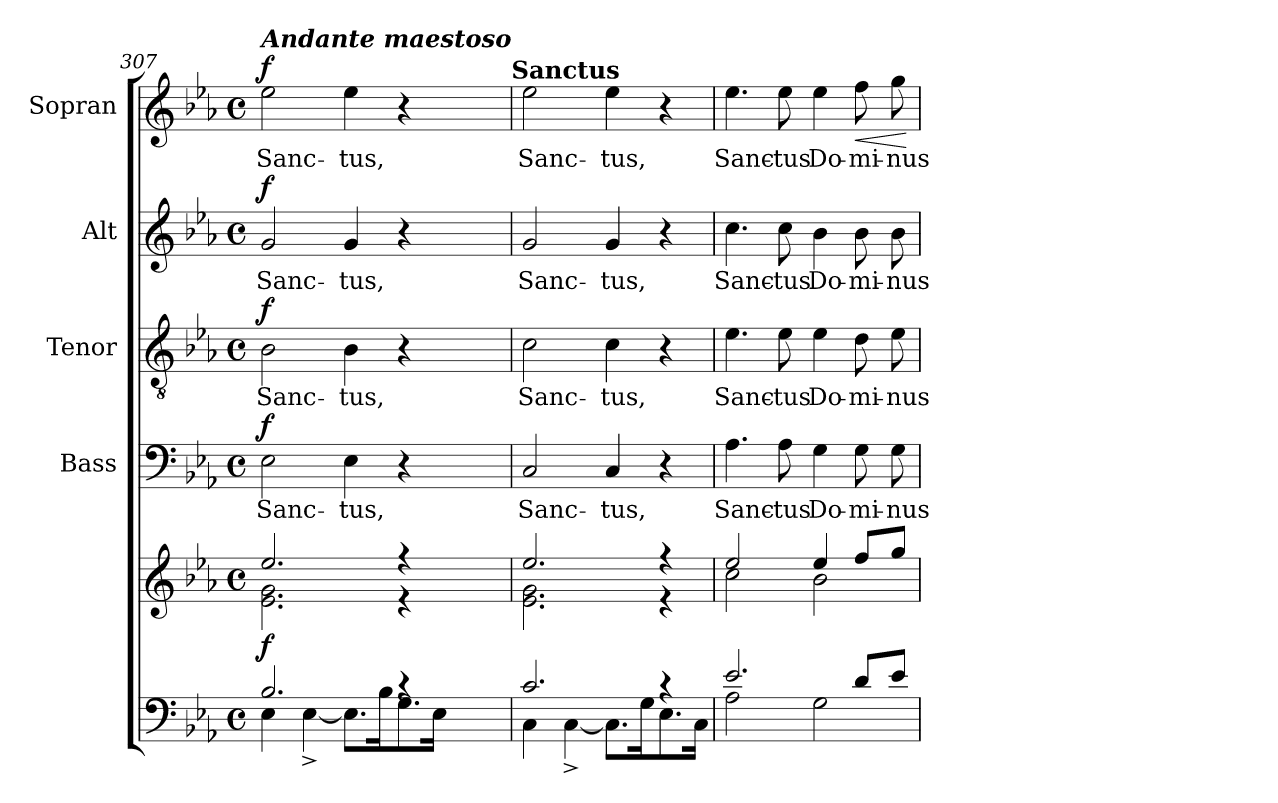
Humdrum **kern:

**kern	**kern	**dynam	**kern	**text	**dynam	**kern	**text	**dynam	**kern	**text	**dynam	**kern	**text	**dynam
*part5	*part5	*part5	*part4	*part4	*part4	*part3	*part3	*part3	*part2	*part2	*part2	*part1	*part1	*part1
*staff6	*staff5	*staff5/6	*staff4	*staff4	*staff4	*staff3	*staff3	*staff3	*staff2	*staff2	*staff2	*staff1	*staff1	*staff1
*	*	*	*I"Bass	*	*	*I"Tenor	*	*	*I"Alt	*	*	*I"Sopran	*	*
*	*	*	*I'B.	*	*	*I'T.	*	*	*I'A.	*	*	*I'S.	*	*
!!LO:PB:g=z
*clefF4	*clefG2	*	*clefF4	*	*	*clefGv2	*	*	*clefG2	*	*	*clefG2	*	*
*k[b-e-a-]	*k[b-e-a-]	*	*k[b-e-a-]	*	*	*k[b-e-a-]	*	*	*k[b-e-a-]	*	*	*k[b-e-a-]	*	*
*E-:	*E-:	*	*E-:	*	*	*E-:	*	*	*E-:	*	*	*E-:	*	*
*M4/4	*M4/4	*	*M4/4	*	*	*M4/4	*	*	*M4/4	*	*	*M4/4	*	*
*met(c)	*met(c)	*	*met(c)	*	*	*met(c)	*	*	*met(c)	*	*	*met(c)	*	*
=307	=307	=307	=307	=307	=307	=307	=307	=307	=307	=307	=307	=307	=307	=307
*^	*^	*	*	*	*	*	*	*	*	*	*	*	*	*
!	!	!	!	!	!	!	!	!	!	!	!	!	!	!LO:TX:a:Bi:t=Andante maestoso	!	!
!	!	!	!	!LO:DY:b	!	!LO:LY:b	!LO:DY:a	!	!LO:LY:b	!LO:DY:a	!	!LO:LY:b	!LO:DY:a	!	!LO:LY:b	!LO:DY:a
2.B-/	4E-\	2.ee-/	2.e-\ 2.g\	f	2E-\	Sanc-	f	2B-\	Sanc-	f	2g/	Sanc-	f	2ee-\	Sanc-	f
.	[<4E-^>\	.	.	.	.	.	.	.	.	.	.	.	.	.	.	.
!	!	!	!	!	!	!LO:LY:b	!	!	!LO:LY:b	!	!	!LO:LY:b	!	!	!LO:LY:b	!
.	8.E-\L]	.	.	.	4E-\	-tus,	.	4B-\	-tus,	.	4g/	-tus,	.	4ee-\	-tus,	.
.	16B-\k	.	.	.	.	.	.	.	.	.	.	.	.	.	.	.
4rc	8.G\	4r	4r	.	4r	.	.	4r	.	.	4r	.	.	4r	.	.
.	16E-\Jk	.	.	.	.	.	.	.	.	.	.	.	.	.	.	.
4...ryy	4...ryy	4...ryy	4...ryy	.	4...ryy	.	.	4...ryy	.	.	4...ryy	.	.	4...ryy	.	.
!	!	!	!	!	!	!	!	!	!	!	!	!	!	!LO:TX:a:B:t=Sanctus	!	!
=308	=308	=308	=308	=308	=308	=308	=308	=308	=308	=308	=308	=308	=308	=308	=308	=308
!	!	!	!	!	!	!LO:LY:b	!	!	!LO:LY:b	!	!	!LO:LY:b	!	!	!LO:LY:b	!
2.c/	4C\	2.ee-/	2.e-\ 2.g\	.	2C/	Sanc-	.	2c\	Sanc-	.	2g/	Sanc-	.	2ee-\	Sanc-	.
.	[<4C^>\	.	.	.	.	.	.	.	.	.	.	.	.	.	.	.
!	!	!	!	!	!	!LO:LY:b	!	!	!LO:LY:b	!	!	!LO:LY:b	!	!	!LO:LY:b	!
.	8.C\L]	.	.	.	4C/	-tus,	.	4c\	-tus,	.	4g/	-tus,	.	4ee-\	-tus,	.
.	16G\k	.	.	.	.	.	.	.	.	.	.	.	.	.	.	.
4rc	8.E-\	4r	4r	.	4r	.	.	4r	.	.	4r	.	.	4r	.	.
.	16C\Jk	.	.	.	.	.	.	.	.	.	.	.	.	.	.	.
=309	=309	=309	=309	=309	=309	=309	=309	=309	=309	=309	=309	=309	=309	=309	=309	=309
!	!	!	!	!	!	!LO:LY:b	!	!	!LO:LY:b	!	!	!LO:LY:b	!	!	!LO:LY:b	!
2.e-/	2A-\	2ee-/	2cc\	.	4.A-\	Sanc-	.	4.e-\	Sanc-	.	4.cc\	Sanc-	.	4.ee-\	Sanc-	.
!	!	!	!	!	!	!LO:LY:b	!	!	!LO:LY:b	!	!	!LO:LY:b	!	!	!LO:LY:b	!
.	.	.	.	.	8A-\	-tus	.	8e-\	-tus	.	8cc\	-tus	.	8ee-\	-tus	.
!	!	!	!	!	!	!LO:LY:b	!	!	!LO:LY:b	!	!	!LO:LY:b	!	!	!LO:LY:b	!
.	2G\	4ee-/	2b-\	.	4G\	Do-	.	4e-\	Do-	.	4b-\	Do-	.	4ee-\	Do-	.
!	!	!	!	!	!	!LO:LY:b	!	!	!LO:LY:b	!	!	!LO:LY:b	!	!	!LO:LY:b	!LO:HP:b
8d/L	.	8ff/L	.	.	8G\	-mi-	.	8d\	-mi-	.	8b-\	-mi-	.	8ff\	-mi-	<
!	!	!	!	!	!	!LO:LY:b	!	!	!LO:LY:b	!	!	!LO:LY:b	!	!	!LO:LY:b	!
8e-/J	.	8gg/J	.	.	8G\	-nus	.	8e-\	-nus	.	8b-\	-nus	.	8gg\	-nus	.
*v	*v	*	*	*	*	*	*	*	*	*	*	*	*	*	*	*
*	*v	*v	*	*	*	*	*	*	*	*	*	*	*	*	*
.	.	.	.	.	.	.	.	.	.	.	.	.	.	[
=	=	=	=	=	=	=	=	=	=	=	=	=	=	=
*-	*-	*-	*-	*-	*-	*-	*-	*-	*-	*-	*-	*-	*-	*-
